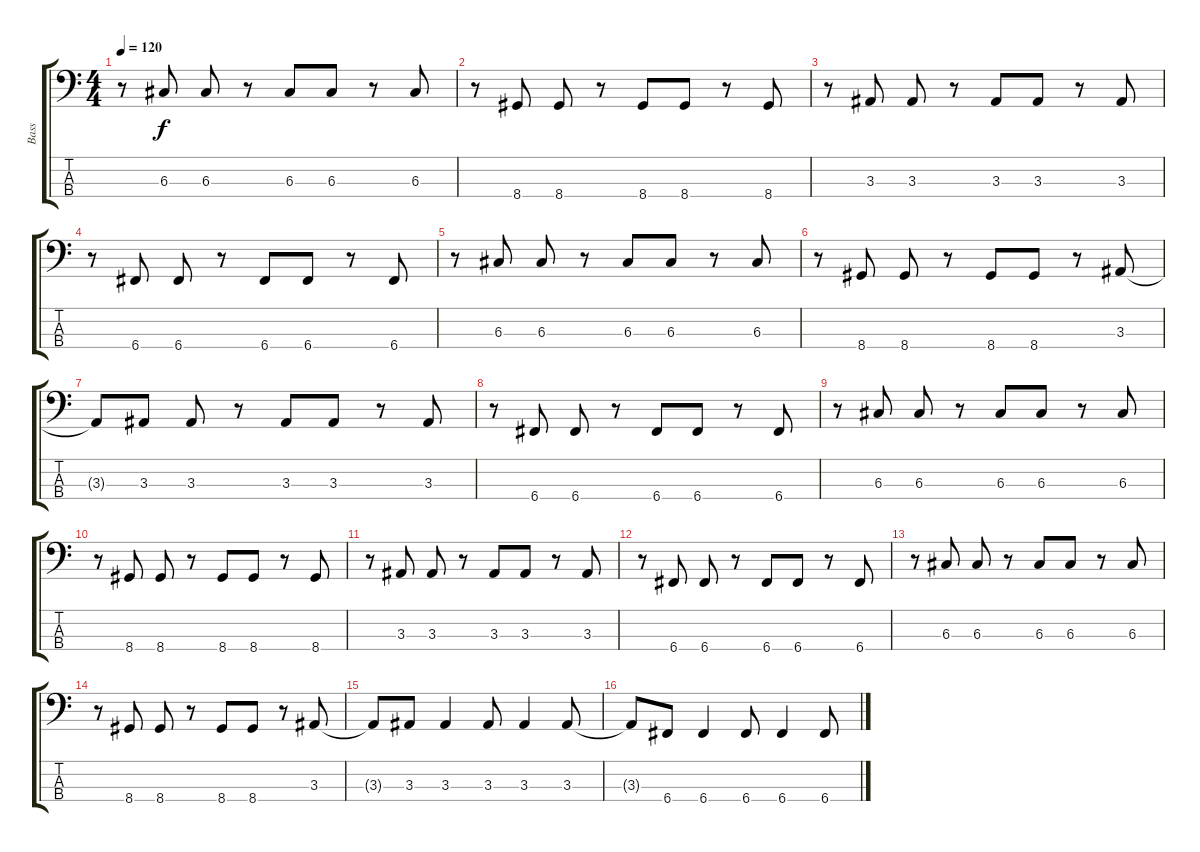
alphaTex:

\track ("Bass" "Bass") {instrument electricbassfinger}
\staff {score tabs}
\tuning (F2 C2 G1 C1) {hide}
\ts (4 4)
\tempo 120
\clef f4
\ks c
r.8{dy f} 6.3.8 6.3.8 r.8 6.3.8 6.3.8 r.8 6.3.8 |
r.8 8.4.8 8.4.8 r.8 8.4.8 8.4.8 r.8 8.4.8 |
r.8 3.3.8 3.3.8 r.8 3.3.8 3.3.8 r.8 3.3.8 |
r.8 6.4.8 6.4.8 r.8 6.4.8 6.4.8 r.8 6.4.8 |
r.8 6.3.8 6.3.8 r.8 6.3.8 6.3.8 r.8 6.3.8 |
r.8 8.4.8 8.4.8 r.8 8.4.8 8.4.8 r.8 3.3.8 |
3.3{t}.8 3.3.8 3.3.8 r.8 3.3.8 3.3.8 r.8 3.3.8 |
r.8 6.4.8 6.4.8 r.8 6.4.8 6.4.8 r.8 6.4.8 |
r.8 6.3.8 6.3.8 r.8 6.3.8 6.3.8 r.8 6.3.8 |
r.8 8.4.8 8.4.8 r.8 8.4.8 8.4.8 r.8 8.4.8 |
r.8 3.3.8 3.3.8 r.8 3.3.8 3.3.8 r.8 3.3.8 |
r.8 6.4.8 6.4.8 r.8 6.4.8 6.4.8 r.8 6.4.8 |
r.8 6.3.8 6.3.8 r.8 6.3.8 6.3.8 r.8 6.3.8 |
r.8 8.4.8 8.4.8 r.8 8.4.8 8.4.8 r.8 3.3.8 |
3.3{t}.8 3.3.8 3.3.4 3.3.8 3.3.4 3.3.8 |
3.3{t}.8 6.4.8 6.4.4 6.4.8 6.4.4 6.4.8
